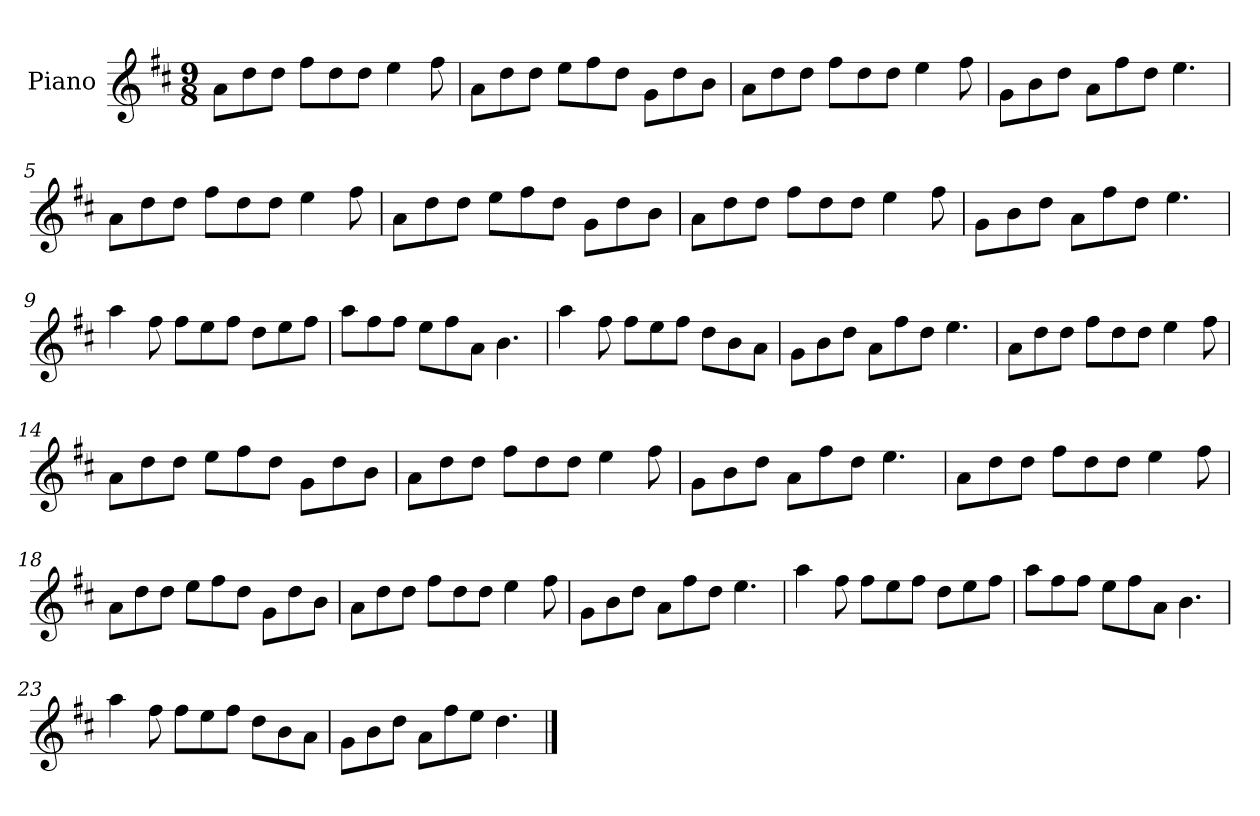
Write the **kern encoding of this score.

**kern
*part1
*staff1
*I"Piano
*I'Pno
*clefG2
*k[f#c#]
*M9/8
=1
8a\L
8dd\
8dd\J
8ff#\L
8dd\
8dd\J
4ee\
8ff#\
=2
8a\L
8dd\
8dd\J
8ee\L
8ff#\
8dd\J
8g\L
8dd\
8b\J
=3
8a\L
8dd\
8dd\J
8ff#\L
8dd\
8dd\J
4ee\
8ff#\
=4
8g\L
8b\
8dd\J
8a\L
8ff#\
8dd\J
4.ee\
=5
8a\L
8dd\
8dd\J
8ff#\L
8dd\
8dd\J
4ee\
8ff#\
=6
8a\L
8dd\
8dd\J
8ee\L
8ff#\
8dd\J
8g\L
8dd\
8b\J
=7
8a\L
8dd\
8dd\J
8ff#\L
8dd\
8dd\J
4ee\
8ff#\
=8
8g\L
8b\
8dd\J
8a\L
8ff#\
8dd\J
4.ee\
=9
4aa\
8ff#\
8ff#\L
8ee\
8ff#\J
8dd\L
8ee\
8ff#\J
=10
8aa\L
8ff#\
8ff#\J
8ee\L
8ff#\
8a\J
4.b\
=11
4aa\
8ff#\
8ff#\L
8ee\
8ff#\J
8dd\L
8b\
8a\J
=12
8g\L
8b\
8dd\J
8a\L
8ff#\
8dd\J
4.ee\
=13
8a\L
8dd\
8dd\J
8ff#\L
8dd\
8dd\J
4ee\
8ff#\
=14
8a\L
8dd\
8dd\J
8ee\L
8ff#\
8dd\J
8g\L
8dd\
8b\J
=15
8a\L
8dd\
8dd\J
8ff#\L
8dd\
8dd\J
4ee\
8ff#\
=16
8g\L
8b\
8dd\J
8a\L
8ff#\
8dd\J
4.ee\
=17
8a\L
8dd\
8dd\J
8ff#\L
8dd\
8dd\J
4ee\
8ff#\
=18
8a\L
8dd\
8dd\J
8ee\L
8ff#\
8dd\J
8g\L
8dd\
8b\J
=19
8a\L
8dd\
8dd\J
8ff#\L
8dd\
8dd\J
4ee\
8ff#\
=20
8g\L
8b\
8dd\J
8a\L
8ff#\
8dd\J
4.ee\
=21
4aa\
8ff#\
8ff#\L
8ee\
8ff#\J
8dd\L
8ee\
8ff#\J
=22
8aa\L
8ff#\
8ff#\J
8ee\L
8ff#\
8a\J
4.b\
=23
4aa\
8ff#\
8ff#\L
8ee\
8ff#\J
8dd\L
8b\
8a\J
=24
8g\L
8b\
8dd\J
8a\L
8ff#\
8ee\J
4.dd\
==
*-
